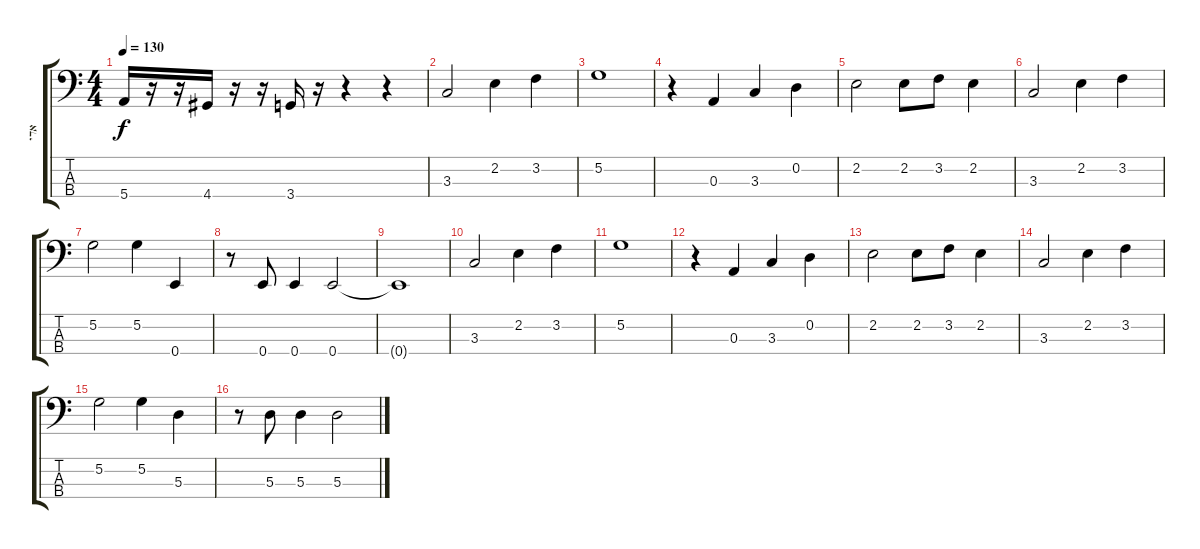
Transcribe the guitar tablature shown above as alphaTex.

\track ("אדי" "אדי") {instrument electricbassfinger}
\staff {score tabs}
\tuning (G2 D2 A1 E1) {hide}
\ts (4 4)
\tempo 130
\clef f4
\ks c
5.4.16{dy f} r.16 r.16 4.4.16 r.16 r.16 3.4.16 r.16 r.4 r.4 |
3.3.2 2.2.4 3.2.4 |
5.2.1 |
r.4 0.3.4 3.3.4 0.2.4 |
2.2.2 2.2.8 3.2.8 2.2.4 |
3.3.2 2.2.4 3.2.4 |
5.2.2 5.2.4 0.4.4 |
r.8 0.4.8 0.4.4 0.4.2 |
0.4{t}.1 |
3.3.2 2.2.4 3.2.4 |
5.2.1 |
r.4 0.3.4 3.3.4 0.2.4 |
2.2.2 2.2.8 3.2.8 2.2.4 |
3.3.2 2.2.4 3.2.4 |
5.2.2 5.2.4 5.3.4 |
r.8 5.3.8 5.3.4 5.3.2
